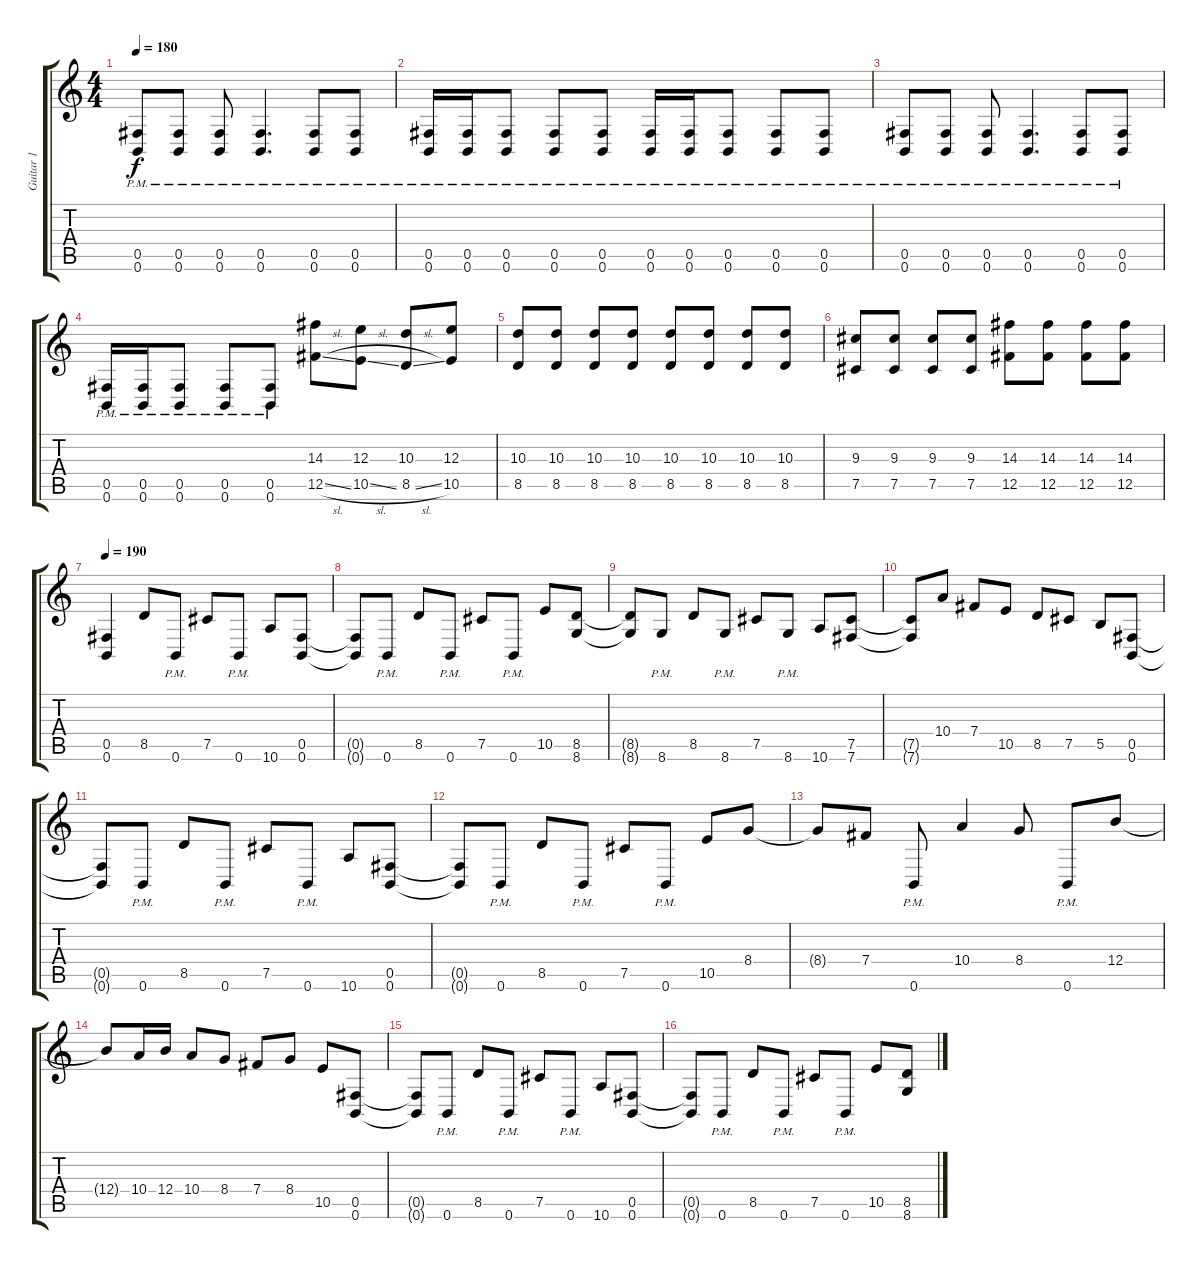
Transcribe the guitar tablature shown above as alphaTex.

\track ("Guitar 1" "Guitar 1") {instrument distortionguitar}
\staff {score tabs}
\tuning (Db4 Ab3 E3 B2 Gb2 B1) {hide}
\ts (4 4)
\tempo 180
\clef g2
\ks c
(0.5{pm} 0.6{pm}).8{dy f} (0.5{pm} 0.6{pm}).8 (0.5{pm} 0.6{pm}).8 (0.5{pm} 0.6{pm}).4{d} (0.5{pm} 0.6{pm}).8 (0.5{pm} 0.6{pm}).8 |
(0.5{pm} 0.6{pm}).16 (0.5{pm} 0.6{pm}).16 (0.5{pm} 0.6{pm}).8 (0.5{pm} 0.6{pm}).8 (0.5{pm} 0.6{pm}).8 (0.5{pm} 0.6{pm}).16 (0.5{pm} 0.6{pm}).16 (0.5{pm} 0.6{pm}).8 (0.5{pm} 0.6{pm}).8 (0.5{pm} 0.6{pm}).8 |
(0.5{pm} 0.6{pm}).8 (0.5{pm} 0.6{pm}).8 (0.5{pm} 0.6{pm}).8 (0.5{pm} 0.6{pm}).4{d} (0.5{pm} 0.6{pm}).8 (0.5{pm} 0.6{pm}).8 |
(0.5{pm} 0.6{pm}).16 (0.5{pm} 0.6{pm}).16 (0.5{pm} 0.6{pm}).8 (0.5{pm} 0.6{pm}).8 (0.5{pm} 0.6{pm}).8 (14.3 12.5{sl}).8 (12.3 10.5{sl}).8 (10.3 8.5{sl}).8 (12.3 10.5).8 |
(10.3 8.5).8 (10.3 8.5).8 (10.3 8.5).8 (10.3 8.5).8 (10.3 8.5).8 (10.3 8.5).8 (10.3 8.5).8 (10.3 8.5).8 |
(9.3 7.5).8 (9.3 7.5).8 (9.3 7.5).8 (9.3 7.5).8 (14.3 12.5).8 (14.3 12.5).8 (14.3 12.5).8 (14.3 12.5).8 |
\tempo 190
(0.5 0.6).4 8.5.8 0.6{pm}.8 7.5.8 0.6{pm}.8 10.6.8 (0.5 0.6).8 |
(0.5{t} 0.6{t}).8 0.6{pm}.8 8.5.8 0.6{pm}.8 7.5.8 0.6{pm}.8 10.5.8 (8.5 8.6).8 |
(8.5{t} 8.6{t}).8 8.6{pm}.8 8.5.8 8.6{pm}.8 7.5.8 8.6{pm}.8 10.6.8 (7.5 7.6).8 |
(7.5{t} 7.6{t}).8 10.4.8 7.4.8 10.5.8 8.5.8 7.5.8 5.5.8 (0.5 0.6).8 |
(0.5{t} 0.6{t}).8 0.6{pm}.8 8.5.8 0.6{pm}.8 7.5.8 0.6{pm}.8 10.6.8 (0.5 0.6).8 |
(0.5{t} 0.6{t}).8 0.6{pm}.8 8.5.8 0.6{pm}.8 7.5.8 0.6{pm}.8 10.5.8 8.4.8 |
8.4{t}.8 7.4.8 0.6{pm}.8 10.4.4 8.4.8 0.6{pm}.8 12.4.8 |
12.4{t}.8 10.4.16 12.4.16 10.4.8 8.4.8 7.4.8 8.4.8 10.5.8 (0.5 0.6).8 |
(0.5{t} 0.6{t}).8 0.6{pm}.8 8.5.8 0.6{pm}.8 7.5.8 0.6{pm}.8 10.6.8 (0.5 0.6).8 |
(0.5{t} 0.6{t}).8 0.6{pm}.8 8.5.8 0.6{pm}.8 7.5.8 0.6{pm}.8 10.5.8 (8.5 8.6).8
